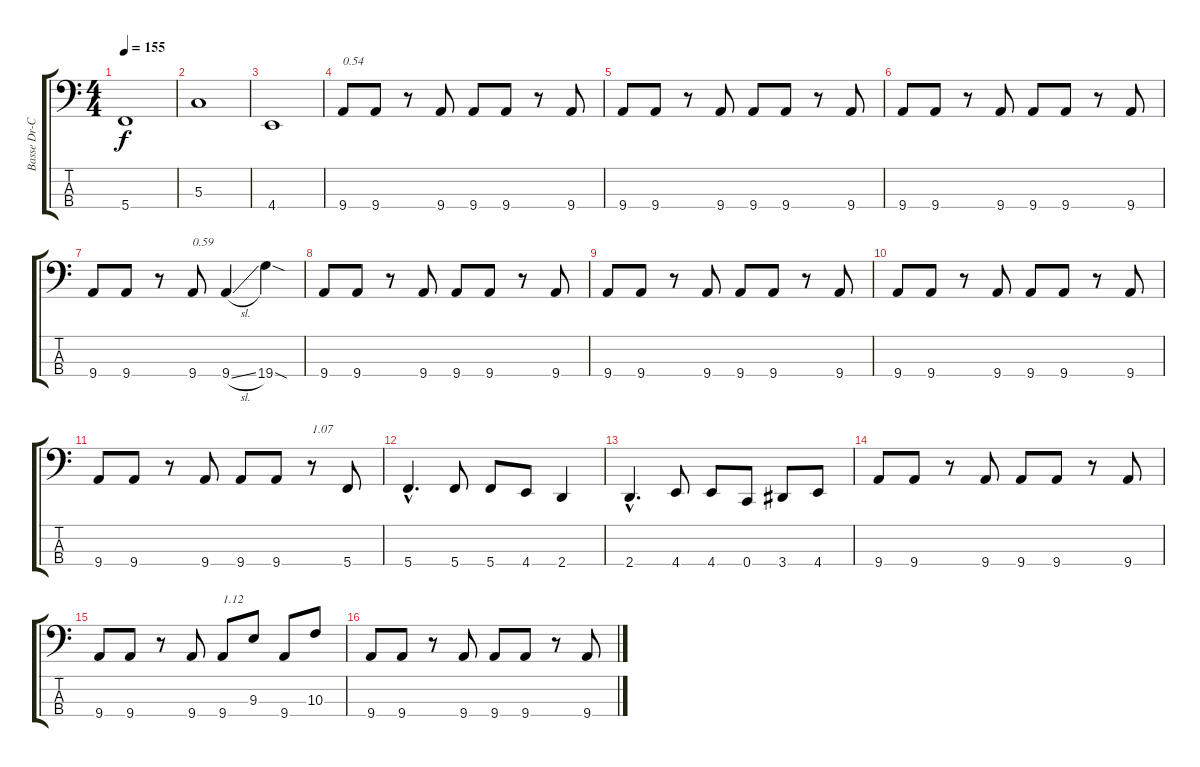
\track ("Basse Dr-C bis" "Basse Dr-C") {instrument synthbass2}
\staff {score tabs}
\tuning (F2 C2 G1 C1) {hide}
\ts (4 4)
\tempo 155
\clef f4
\ks c
5.4.1{dy f} |
5.3.1 |
4.4.1 |
9.4.8{txt "0.54"} 9.4.8 r.8 9.4.8 9.4.8 9.4.8 r.8 9.4.8 |
9.4.8 9.4.8 r.8 9.4.8 9.4.8 9.4.8 r.8 9.4.8 |
9.4.8 9.4.8 r.8 9.4.8 9.4.8 9.4.8 r.8 9.4.8 |
9.4.8 9.4.8 r.8 9.4.8{txt "0.59"} 9.4{sl}.4 19.4{sod}.4 |
9.4.8 9.4.8 r.8 9.4.8 9.4.8 9.4.8 r.8 9.4.8 |
9.4.8 9.4.8 r.8 9.4.8 9.4.8 9.4.8 r.8 9.4.8 |
9.4.8 9.4.8 r.8 9.4.8 9.4.8 9.4.8 r.8 9.4.8 |
9.4.8 9.4.8 r.8 9.4.8 9.4.8 9.4.8 r.8{txt "1.07"} 5.4.8 |
5.4{hac}.4{d} 5.4.8 5.4.8 4.4.8 2.4.4 |
2.4{hac}.4{d} 4.4.8 4.4.8 0.4.8 3.4.8 4.4.8 |
9.4.8 9.4.8 r.8 9.4.8 9.4.8 9.4.8 r.8 9.4.8 |
9.4.8 9.4.8 r.8 9.4.8 9.4.8{txt "1.12"} 9.3.8 9.4.8 10.3.8 |
9.4.8 9.4.8 r.8 9.4.8 9.4.8 9.4.8 r.8 9.4.8
